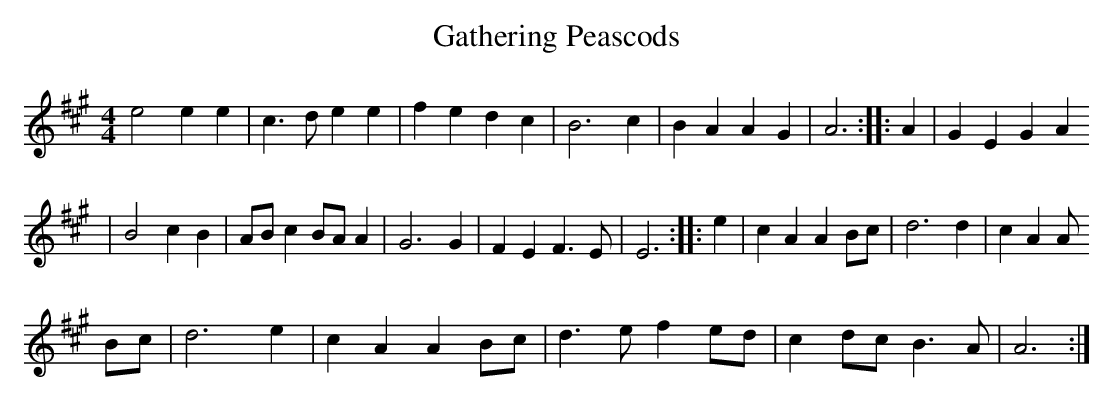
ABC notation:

X:1
T:Gathering Peascods
K:A
M:4/4
e4 e2 e2  |c3 d e2 e2| f2 e2 d2 c2|B6 c2|B2 A2 A2 G2|A6::A2 |G2 E2 G2 A2
 |\
B4 c2 B2|AB c2 BA A2| G6 G2| F2 E2 F3 E|E6::e2|c2 A2 A2 Bc|d6 d2|c2 A2 A
2 Bc|\
d6 e2|c2 A2 A2 Bc| d3 e f2 ed|c2 dc B3 A| A6:|
